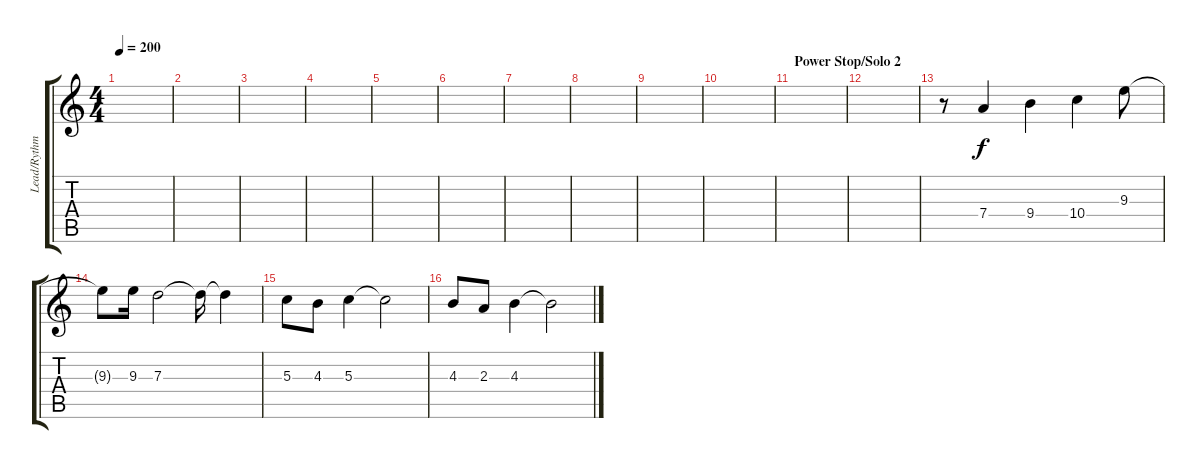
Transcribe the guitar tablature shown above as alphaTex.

\track ("Lead/Rythm" "Lead/Rythm") {instrument overdrivenguitar}
\staff {score tabs}
\tuning (E4 B3 G3 D3 A2 E2) {hide}
\ts (4 4)
\tempo 200
\clef g2
\ks c
|
|
|
|
|
|
|
|
|
|
\section ("" "Power Stop/Solo 2")
|
|
r.8 7.4.4 9.4.4 10.4.4 9.3.8 |
9.3{t}.8 9.3.16 7.3.2 7.3{t}.16 7.3{t}.4 |
5.3.8 4.3.8 5.3.4 5.3{t}.2 |
4.3.8 2.3.8 4.3.4 4.3{t}.2
